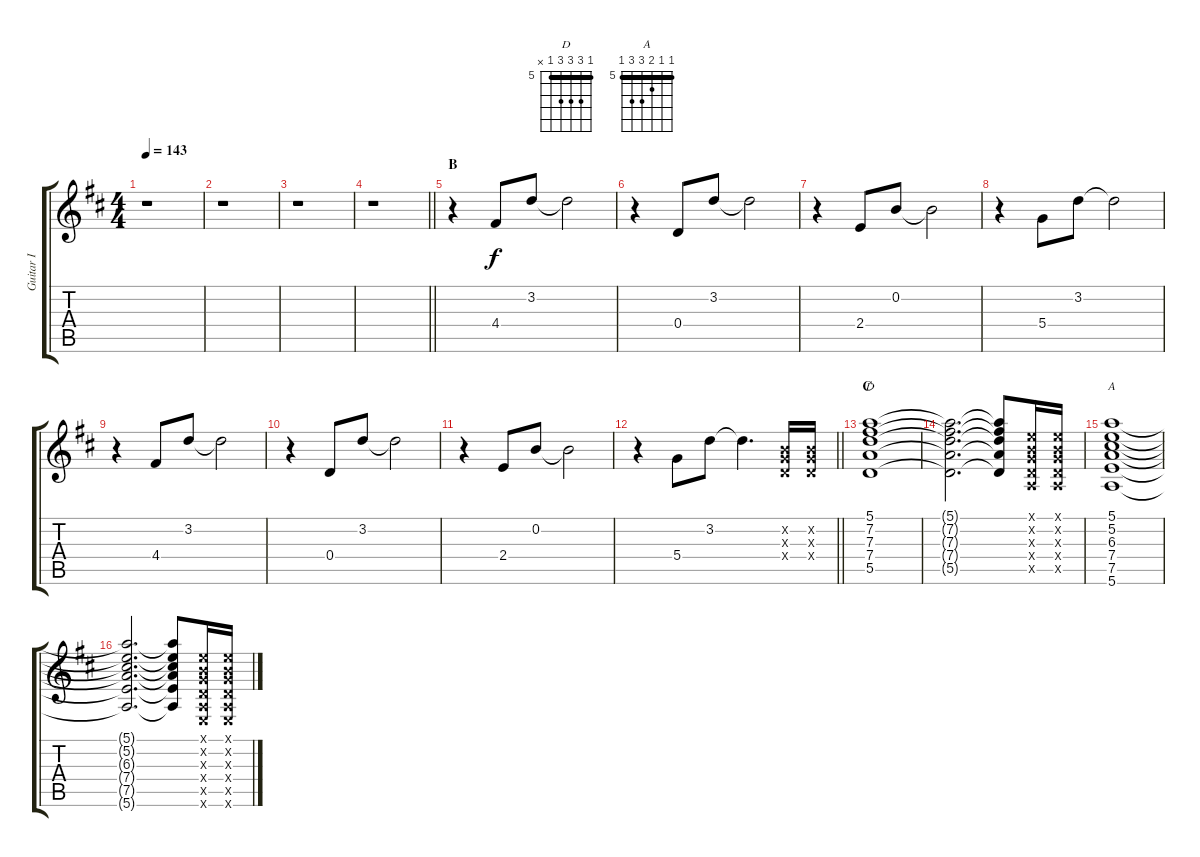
\track ("Guitar I" "Guitar I") {instrument electricguitarclean}
\staff {score tabs}
\tuning (E4 B3 G3 D3 A2 E2) {hide}
\chord ("D" 5 7 7 7 5 x) {firstfret 5 barre 5}
\chord ("A" 5 5 6 7 7 5) {firstfret 5 barre 5}
\ts (4 4)
\tempo 143
\clef g2
\ks d
r.1{dy f} |
r.1 |
r.1 |
\barLineRight lightlight
r.1 |
\section ("" "B")
r.4 4.4.8 3.2.8 3.2{t}.2 |
r.4 0.4.8 3.2.8 3.2{t}.2 |
r.4 2.4.8 0.2.8 0.2{t}.2 |
r.4 5.4.8 3.2.8 3.2{t}.2 |
r.4 4.4.8 3.2.8 3.2{t}.2 |
r.4 0.4.8 3.2.8 3.2{t}.2 |
r.4 2.4.8 0.2.8 0.2{t}.2 |
\barLineRight lightlight
r.4 5.4.8 3.2.8 3.2{t}.4{d} (0.2{x} 0.3{x} 0.4{x}).16 (0.2{x} 0.3{x} 0.4{x}).16 |
\section ("" "C")
(5.1 7.2 7.3 7.4 5.5).1{ch "D"} |
(5.1{t} 7.2{t} 7.3{t} 7.4{t} 5.5{t}).2{d} (5.1{t} 7.2{t} 7.3{t} 7.4{t} 5.5{t}).8 (0.1{x} 0.2{x} 0.3{x} 0.4{x} 0.5{x}).16 (0.1{x} 0.2{x} 0.3{x} 0.4{x} 0.5{x}).16 |
(5.1 5.2 6.3 7.4 7.5 5.6).1{ch "A"} |
(5.1{t} 5.2{t} 6.3{t} 7.4{t} 7.5{t} 5.6{t}).2{d} (5.1{t} 5.2{t} 6.3{t} 7.4{t} 7.5{t} 5.6{t}).8 (0.1{x} 0.2{x} 0.3{x} 0.4{x} 0.5{x} 0.6{x}).16 (0.1{x} 0.2{x} 0.3{x} 0.4{x} 0.5{x} 0.6{x}).16
